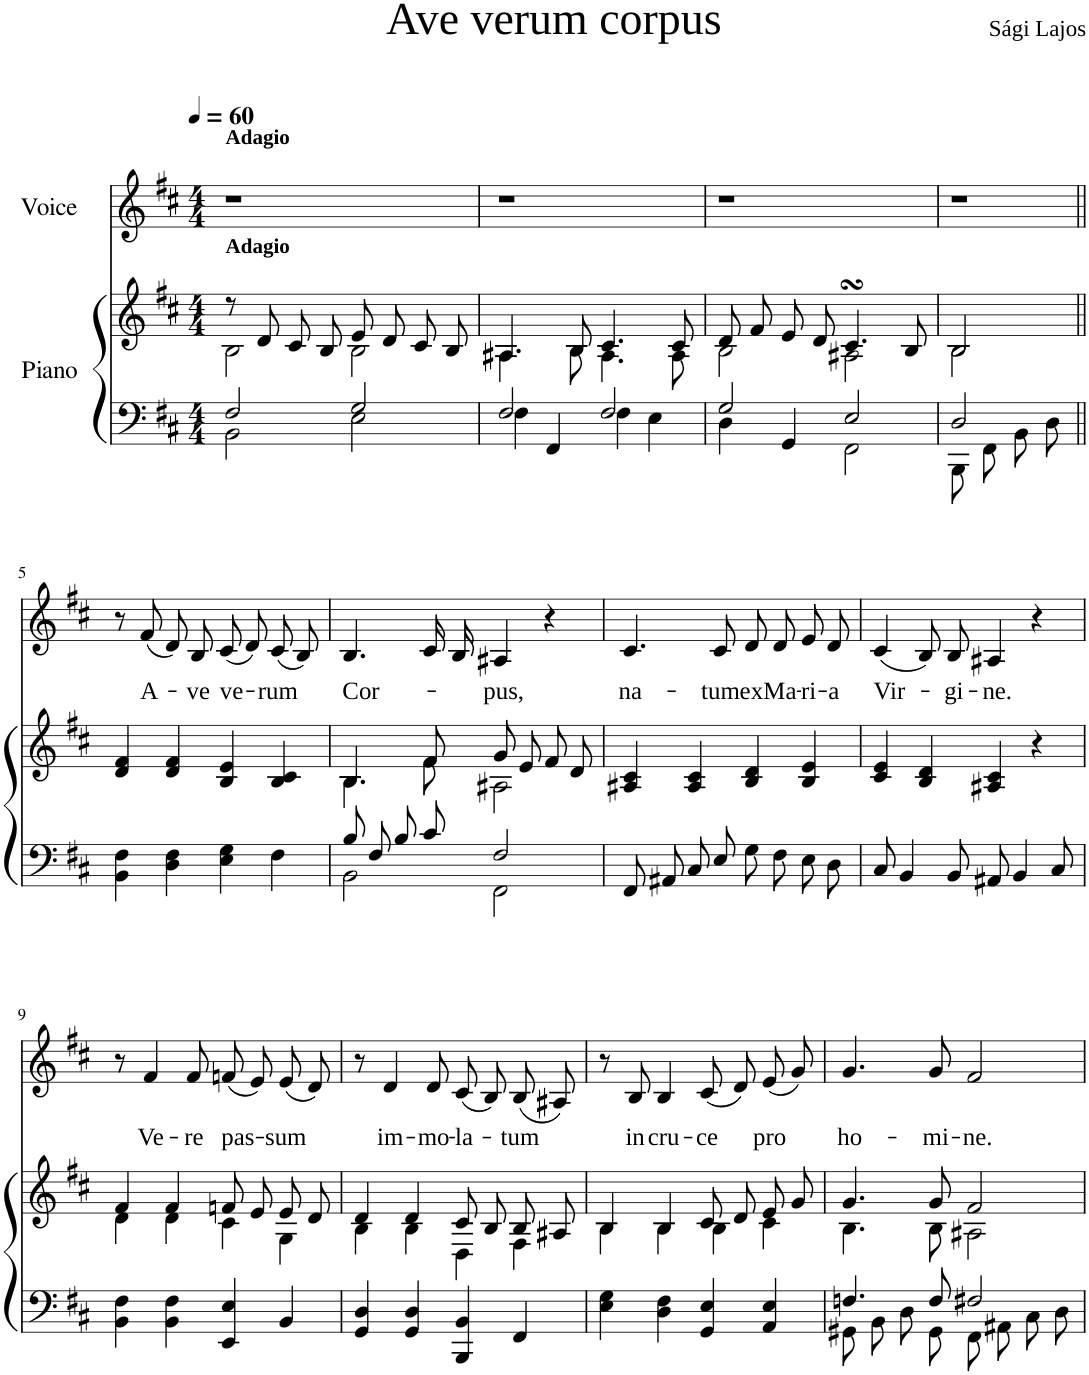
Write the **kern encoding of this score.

**kern	**kern	**kern	**text
*part2	*part2	*part1	*part1
*staff3	*staff2	*staff1	*staff1
*I"Piano	*	*I"Voice	*
*I'Pno	*	*	*
*clefF4	*clefG2	*clefG2	*
*k[f#c#]	*k[f#c#]	*k[f#c#]	*
*M4/4	*M4/4	*M4/4	*
*MM60	*MM60	*MM60	*
=1	=1	=1	=1
*^	*^	*	*
!	!	!	!	!LO:TX:a:B:t=Adagio	!
!	!	!LO:TX:a:B:t=Adagio	!	!	!
2F#/	2BB\	8r	2B\	1r	.
.	.	8d/	.	.	.
.	.	8c#/L	.	.	.
.	.	8B/J	.	.	.
2G/	2E\	8e/L	2B\	.	.
.	.	8d/J	.	.	.
.	.	8c#/L	.	.	.
.	.	8B/J	.	.	.
=2	=2	=2	=2	=2	=2
2F#/	4F#\	4.A#X/	4.A#\	1r	.
.	4FF#/	.	.	.	.
.	.	8B/	8B\	.	.
2F#/	4F#\	4.c#/	4.A#\	.	.
.	4E\	.	.	.	.
.	.	8c#/	8A#\	.	.
=3	=3	=3	=3	=3	=3
2G/	4D\	8d/L	2B\	1r	.
.	.	8f#/J	.	.	.
.	4GG/	8e/L	.	.	.
.	.	8d/J	.	.	.
2E/	2FF#\	4.c#sSsS/	2A#X\	.	.
.	.	8B/	.	.	.
=4	=4	=4	=4	=4	=4
2D/	8BBB\L	2B/	2B\	1r	.
.	8FF#\J	.	.	.	.
.	8BB\L	.	.	.	.
.	8D\J	.	.	.	.
2ryy	2ryy	2ryy	2ryy	.	.
*v	*v	*	*	*	*
*	*v	*v	*	*
!!LO:LB:g=z
=5||	=5||	=5||	=5||
4BB\ 4F#\	4d/ 4f#/	8r	.
!	!	!	!LO:LY:b
.	.	(8f#/	A-
4D\ 4F#\	4d/ 4f#/	8d/L)	.
!	!	!	!LO:LY:b
.	.	8B/J	-ve
!	!	!	!LO:LY:b
4E\ 4G\	4B/ 4e/	(8c#/L	ve-
.	.	8d/J)	.
!	!	!	!LO:LY:b
4F#\	4B/ 4c#/	(8c#/L	-rum
.	.	8B/J)	.
=6	=6	=6	=6
*^	*^	*	*
!	!	!	!	!	!LO:LY:b
8B/L	2BB\	4.B/	4.B\	4.B/	Cor-
8F#/J	.	.	.	.	.
8B/L	.	.	.	.	.
8c#/J	.	8f#/	8f#\	16c#/LL	.
.	.	.	.	16B/JJ	.
!	!	!	!	!	!LO:LY:b
2F#/	2FF#\	8g/L	2A#X\	4A#X/	-pus,
.	.	8e/J	.	.	.
.	.	8f#/L	.	4r	.
.	.	8d/J	.	.	.
*v	*v	*	*	*	*
*	*v	*v	*	*
=7	=7	=7	=7
!	!	!	!LO:LY:b
8FF#/L	4A#X/ 4c#/	4.c#/	na-
8AA#X/J	.	.	.
8C#/L	4A#/ 4c#/	.	.
!	!	!	!LO:LY:b
8E/J	.	8c#/	-tum
!	!	!	!LO:LY:b
8G\L	4B/ 4d/	8d/L	ex
!	!	!	!LO:LY:b
8F#\J	.	8d/J	Ma-
!	!	!	!LO:LY:b
8E\L	4B/ 4e/	8e/L	-ri-
!	!	!	!LO:LY:b
8D\J	.	8d/J	-a
=8	=8	=8	=8
!	!	!	!LO:LY:b
8C#/	4c#/ 4e/	(4c#/	Vir-
4BB/	.	.	.
.	4B/ 4d/	8B/L)	.
!	!	!	!LO:LY:b
8BB/	.	8B/J	-gi-
!	!	!	!LO:LY:b
8AA#X/	4A#X/ 4c#/	4A#X/	-ne.
4BB/	.	.	.
.	4r	4r	.
8C#/	.	.	.
!!LO:LB:g=z
=9	=9	=9	=9
*	*^	*	*
4BB\ 4F#\	4f#/	4d\	8r	.
!	!	!	!	!LO:LY:b
.	.	.	4f#/	Ve-
4BB\ 4F#\	4f#/	4d\	.	.
!	!	!	!	!LO:LY:b
.	.	.	8f#/	-re
!	!	!	!	!LO:LY:b
4EE/ 4E/	8fn/L	4c#\	(8fn/L	pas-
.	8e/J	.	8e/J)	.
!	!	!	!	!LO:LY:b
4BB/	8e/L	4G\	(8e/L	-sum
.	8d/J	.	8d/J)	.
=10	=10	=10	=10	=10
4GG/ 4D/	4d/	4B\	8r	.
!	!	!	!	!LO:LY:b
.	.	.	4d/	im-
4GG/ 4D/	4d/	4B\	.	.
!	!	!	!	!LO:LY:b
.	.	.	8d/	-mo-
!	!	!	!	!LO:LY:b
4BBB/ 4BB/	8c#/L	4D\	(8c#/L	-la-
.	8B/J	.	8B/J)	.
!	!	!	!	!LO:LY:b
4FF#/	8B/L	4F#\	(8B/L	-tum
.	8A#X/J	.	8A#X/J)	.
=11	=11	=11	=11	=11
4E\ 4G\	4B/	4B\	8r	.
!	!	!	!	!LO:LY:b
.	.	.	8B/	in
!	!	!	!	!LO:LY:b
4D\ 4F#\	4B/	4B\	4B/	cru-
!	!	!	!	!LO:LY:b
4GG/ 4E/	8c#/L	4B\	(8c#/L	-ce
.	8d/J	.	8d/J)	.
!	!	!	!	!LO:LY:b
4AA/ 4E/	8e/L	4c#\	(8e/L	pro
.	8g/J	.	8g/J)	.
=12	=12	=12	=12	=12
*^	*	*	*	*
!	!	!	!	!	!LO:LY:b
4.Fn/	8GG#X\L	4.g/	4.B\	4.g/	ho-
.	8BB\J	.	.	.	.
.	8D\L	.	.	.	.
!	!	!	!	!	!LO:LY:b
8F/	8GG#\J	8g/	8B\	8g/	-mi-
!	!	!	!	!	!LO:LY:b
2F#X/	8FF#\L	2f#/	2A#X\	2f#/	-ne.
.	8AA#X\J	.	.	.	.
.	8C#\L	.	.	.	.
.	8D\J	.	.	.	.
*v	*v	*	*	*	*
*	*v	*v	*	*
=	=	=	=
*-	*-	*-	*-
